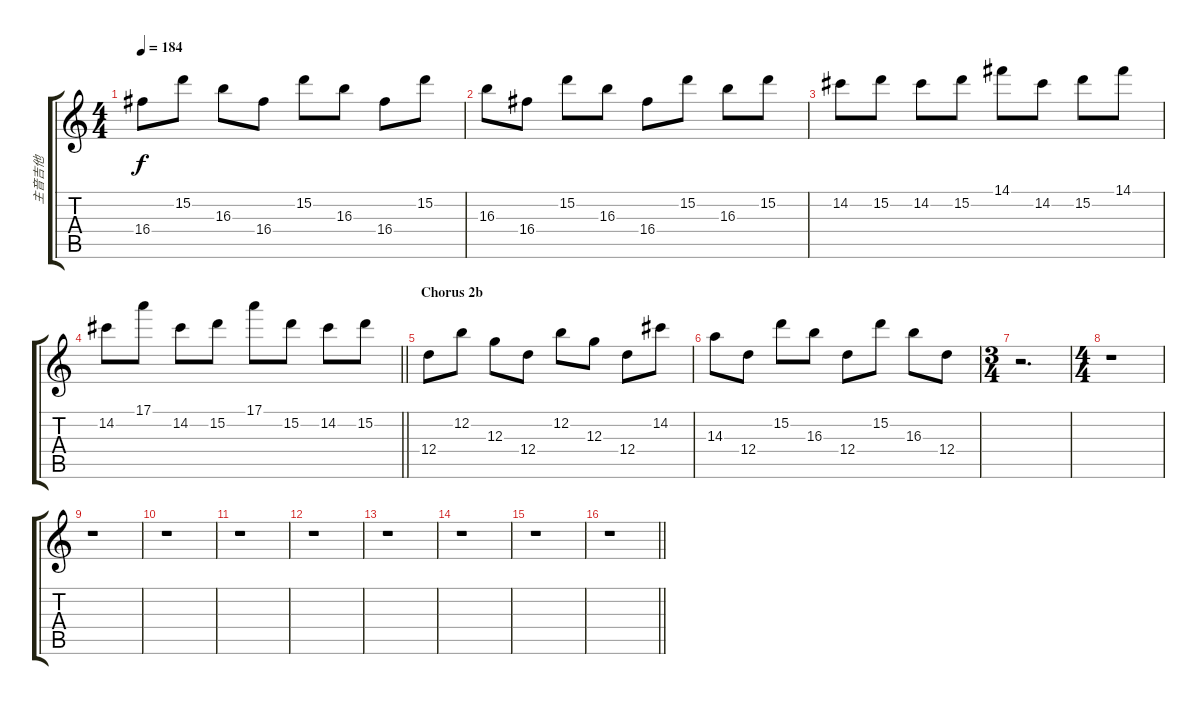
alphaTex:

\track ("主音吉他" "主音吉他") {instrument overdrivenguitar}
\staff {score tabs}
\tuning (E4 B3 G3 D3 A2 E2) {hide}
\ts (4 4)
\tempo 184
\clef g2
\ks c
16.4.8{dy f} 15.2.8 16.3.8 16.4.8 15.2.8 16.3.8 16.4.8 15.2.8 |
16.3.8 16.4.8 15.2.8 16.3.8 16.4.8 15.2.8 16.3.8 15.2.8 |
14.2.8 15.2.8 14.2.8 15.2.8 14.1.8 14.2.8 15.2.8 14.1.8 |
\barLineRight lightlight
14.2.8 17.1.8 14.2.8 15.2.8 17.1.8 15.2.8 14.2.8 15.2.8 |
\section ("" "Chorus 2b")
12.4.8 12.2.8 12.3.8 12.4.8 12.2.8 12.3.8 12.4.8 14.2.8 |
14.3.8 12.4.8 15.2.8 16.3.8 12.4.8 15.2.8 16.3.8 12.4.8 |
\ts (3 4)
r.2{d} |
\ts (4 4)
r.1 |
r.1 |
r.1 |
r.1 |
r.1 |
r.1 |
r.1 |
r.1 |
\barLineRight lightlight
r.1
